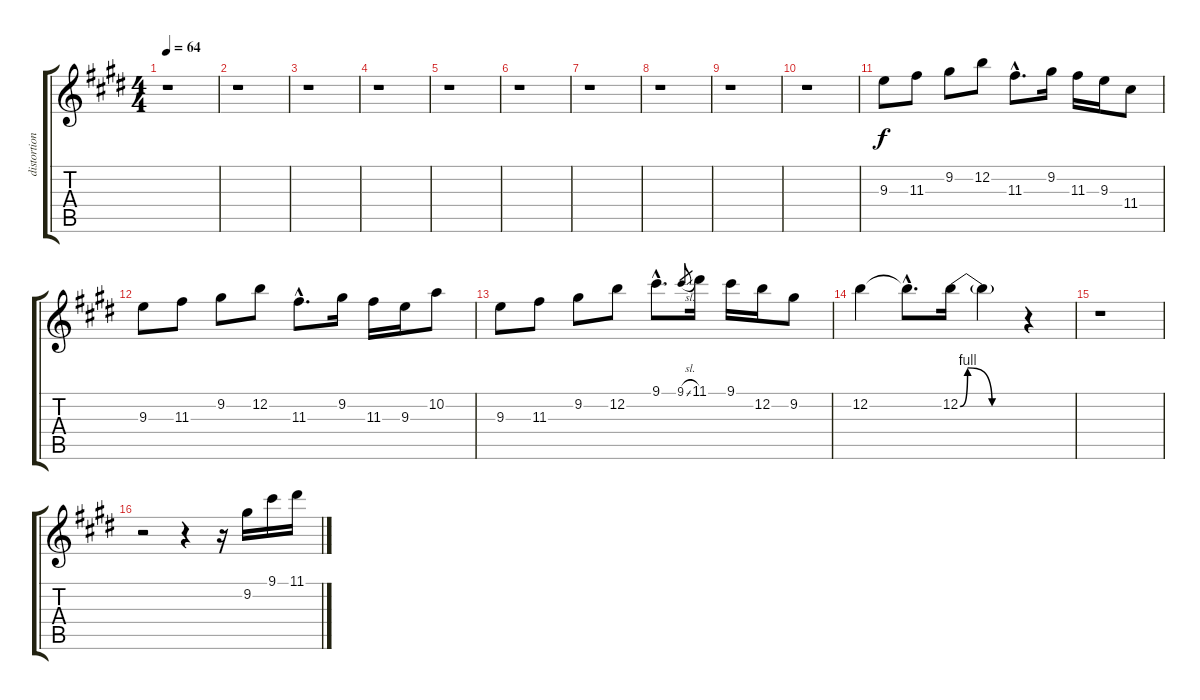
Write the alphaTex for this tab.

\track ("distortion" "distortion") {instrument overdrivenguitar}
\staff {score tabs}
\tuning (E4 B3 G3 D3 A2 E2) {hide}
\ts (4 4)
\tempo 64
\clef g2
\ks e
r.1{dy f} |
r.1 |
r.1 |
r.1 |
r.1 |
r.1 |
r.1 |
r.1 |
r.1 |
r.1 |
9.3.8 11.3.8 9.2.8 12.2.8 11.3{hac}.8{d} 9.2.16 11.3.16 9.3.16 11.4.8 |
9.3.8 11.3.8 9.2.8 12.2.8 11.3{hac}.8{d} 9.2.16 11.3.16 9.3.16 10.2.8 |
9.3.8 11.3.8 9.2.8 12.2.8 9.1{hac}.8{d} 9.1{sl}.8{gr} 11.1.16 9.1.16 12.2.16 9.2.8 |
12.2.4 12.2{hac t}.8{d} 12.2{be (custom 0 0 7 4 30 0 60 0)}.16 12.2{t}.4 r.4 |
r.1 |
r.2 r.4 r.16 9.2.16 9.1.16 11.1.16
